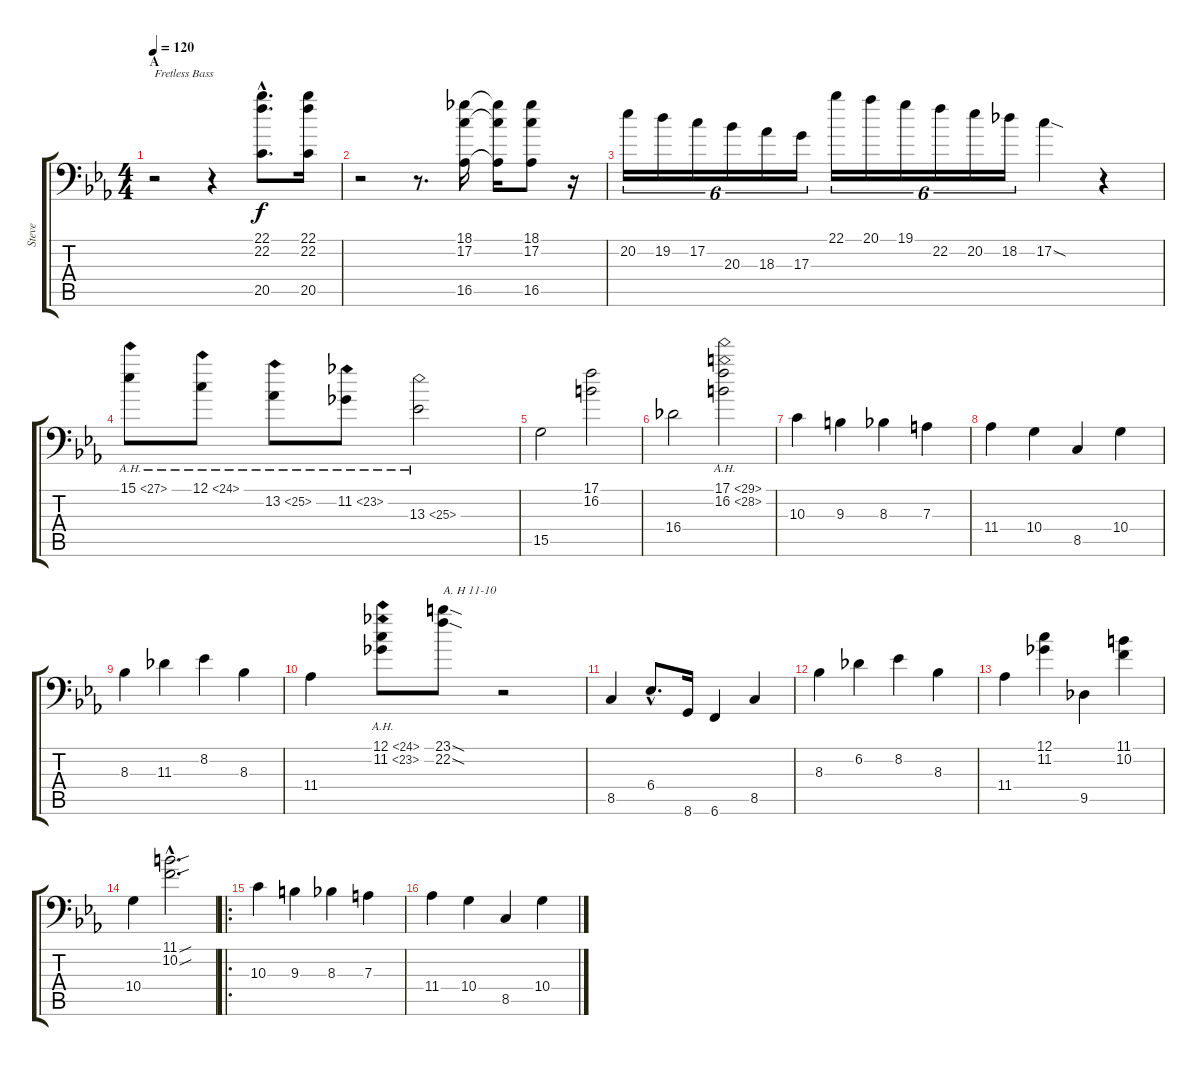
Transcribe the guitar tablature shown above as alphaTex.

\track ("Steve" "Steve") {instrument electricbassfinger}
\staff {score tabs}
\tuning (C3 G2 D2 A1 E1 B0) {hide}
\ts (4 4)
\section ("" "A")
\tempo 120
\clef f4
\ks eb
r.2{txt "Fretless Bass" dy f instrument electricbassfinger} r.4 (22.1{hac} 22.2{hac} 20.5{hac}).8{d} (22.1 22.2 20.5).16 |
r.2 r.8{d} (18.1 17.2 16.5).16 (18.1{t} 17.2{t} 16.5{t}).16 (18.1 17.2 16.5).8 r.16 |
20.2.16{tu (6 4)} 19.2.16{tu (6 4)} 17.2.16{tu (6 4)} 20.3.16{tu (6 4)} 18.3.16{tu (6 4)} 17.3.16{tu (6 4)} 22.1.16{tu (6 4)} 20.1.16{tu (6 4)} 19.1.16{tu (6 4)} 22.2.16{tu (6 4)} 20.2.16{tu (6 4)} 18.2.16{tu (6 4)} 17.2{sod}.4 r.4 |
15.1{ah 12}.8 12.1{ah 12}.8 13.2{ah 12}.8 11.2{ah 12}.8 13.3{ah 12}.2 |
15.5.2 (17.1 16.2).2 |
16.4.2 (17.1{ah 12} 16.2{ah 12}).2 |
10.3.4 9.3.4 8.3.4 7.3.4 |
11.4.4 10.4.4 8.5.4 10.4.4 |
8.3.4 11.3.4 8.2.4 8.3.4 |
11.4.4 (12.1{ah 12} 11.2{ah 12}).8 (23.1{sod} 22.2{sod}).8{txt "A. H 11-10"} r.2 |
8.5.4 6.4{hac}.8{d} 8.6.16 6.6.4 8.5.4 |
8.3.4 6.2.4 8.2.4 8.3.4 |
11.4.4 (12.1 11.2).4 9.5.4 (11.1 10.2).4 |
10.4.4 (11.1{sou hac} 10.2{sou hac}).2{d} |
\ro
10.3.4 9.3.4 8.3.4 7.3.4 |
11.4.4 10.4.4 8.5.4 10.4.4
